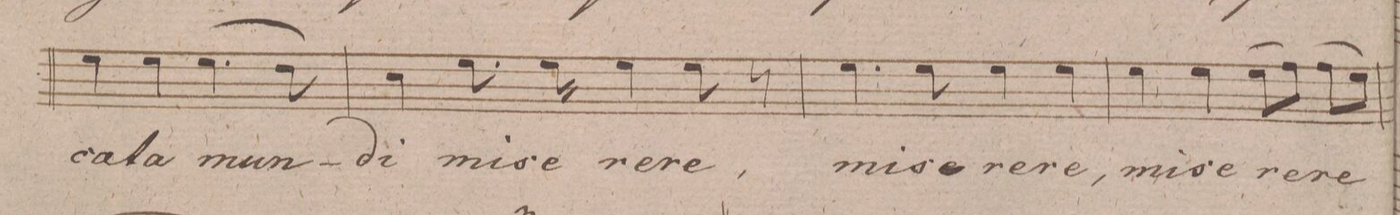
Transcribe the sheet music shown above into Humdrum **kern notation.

**kern	**text
*I"Alto	*
*clefC3	*
*k[f#]	*
*met(c)	*
*M4/4	*
4f#	-ca-
4f#	-ta
(>4.f#	mun-
8e)	.
=24	=24
4d	-di
8.f#	mi-
16f#	-se-
4f#	-re-
8f#	-re,
8r	.
=25	=25
4.f#	mi-
8f#	-se-
4f#	-re-
4f#	-re,
=26	=26
4f#	mi-
4f#	-se-
(>8f#L	-re-
8gJ)	.
(>8gL	-re
8f#J)	.
=27	=27
*-	*-
